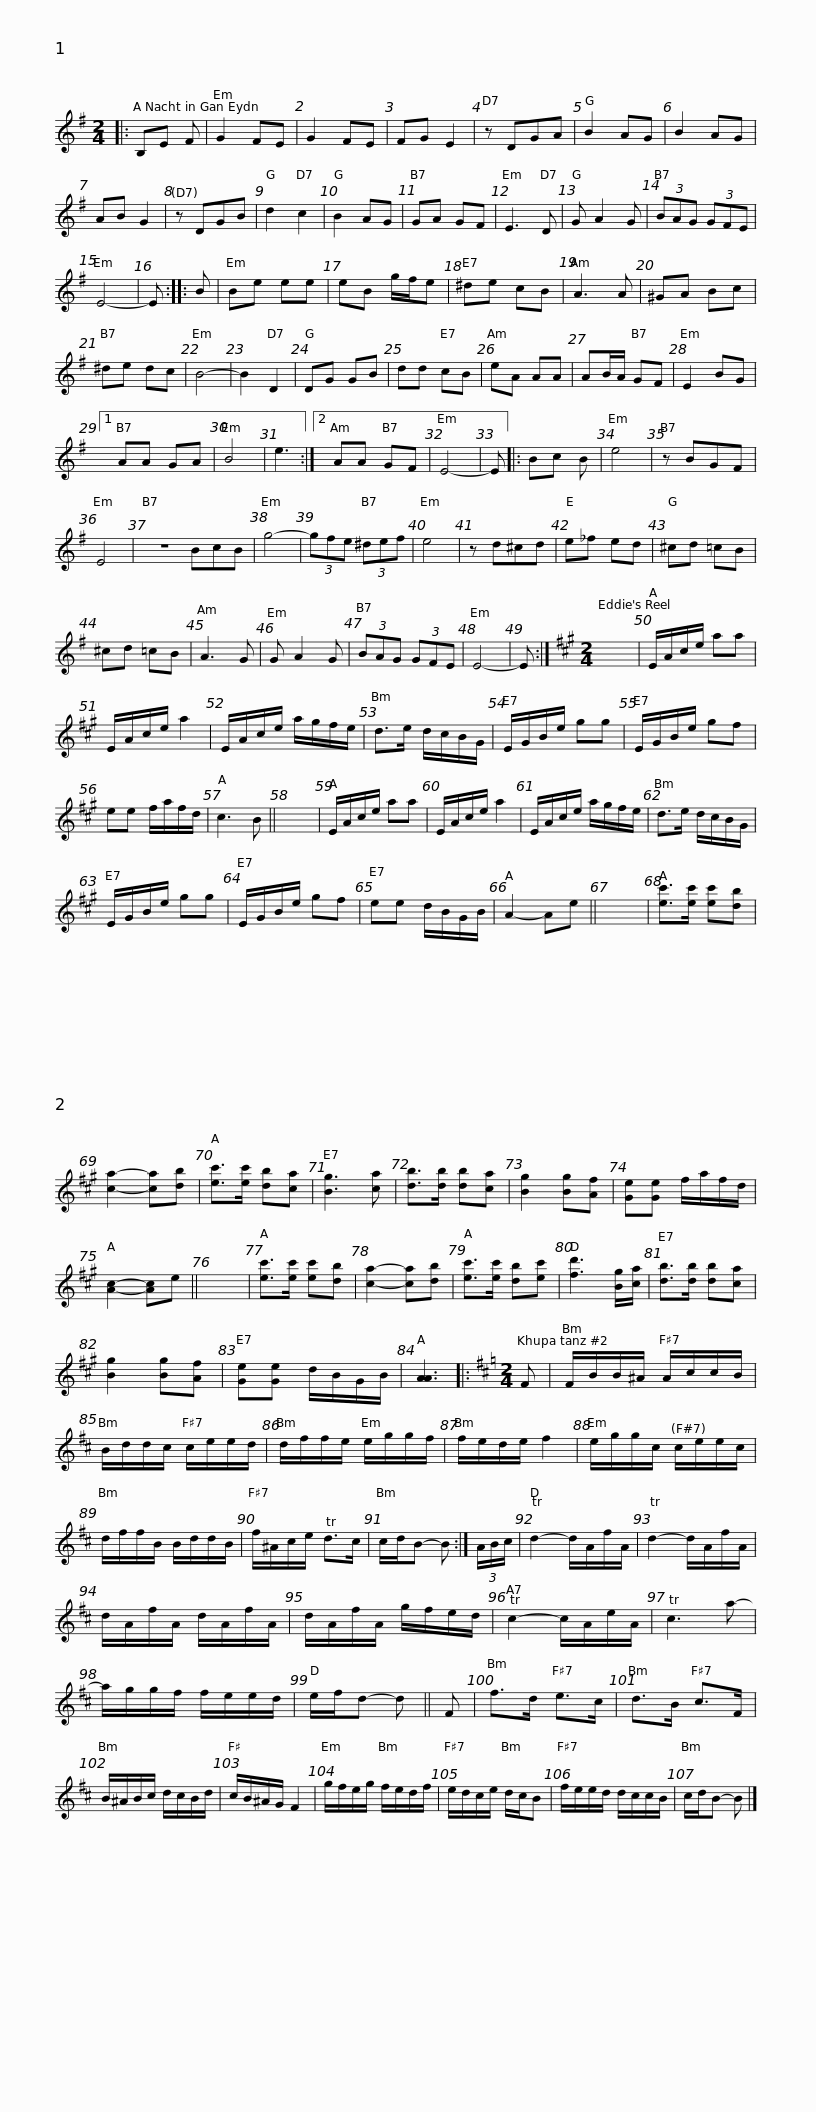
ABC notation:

X:1
L:1/8
M:2/4
I:linebreak $
K:Emin
V:1 treble
V:1
|: B,E F | G2 FE | G2 FE | FG E2 | z DGA | %5
 B2 AG | B2 AG | AB G2 | z DGB | d2 c2 | %10
 B2 AG | GA GF |$ E3 D | G A2 G | (3BAG (3GFE | %15
 E4- | E :: B | Be ee | eB g/f/e | %20
 ^de cB | A3 A | ^GA Bc |$ ^de dc | B4- | %25
 B2 D2 | DG GB | dd cB | eA AA | AB/A/ GF | %30
 E2 BG |1 AA GA | B4 | e3 :|2 AA GF |$ %35
 E4- | E |: Bc B | e4 | z BGF | %40
 E4 | z4 BcB | g4- | (3gfe (3^def | e4 | %45
 z d^cd | e_f ed |$ ^cd =cB | ^cd =cB | A3 G | %50
 G A2 G | (3BAG (3GFE | E4- | E :|[K:A][M:2/4] x4 | %55
 E/A/c/e/ aa | E/A/c/e/ a2 |$ E/A/c/e/ a/g/f/e/ | d>e d/c/B/G/ | E/G/B/e/ gg | %60
 E/G/B/e/ gf | ee f/a/f/d/ | c3 B || x4 | E/A/c/e/ aa |$ %65
 E/A/c/e/ a2 | E/A/c/e/ a/g/f/e/ | d>e d/c/B/G/ | E/G/B/e/ gg | E/G/B/e/ gf | %70
 ee d/B/G/B/ | A2- Ae || x4 |$ [ec']>[ec'] [ec'][db] | [ca]2- [ca][db] | %75
 [ec']>[ec'] [db][ca] | [Bg]3 [ca] | [db]>[db] [db][ca] | [Bg]2 [Bg][Af] | [Ge][Ge] f/a/f/d/ | %80
 [Ac]2- [Ac]e || x4 | [ec']>[ec'] [ec'][db] |$ [ca]2- [ca][db] | [ec']>[ec'] [db][ec'] | %85
 [fd']3 [Bg]/[ca]/ | [db]>[db] [db][ca] | [Bg]2 [Bg][Af] | [Ge][Ge] d/B/G/B/ | [AA]3 |: %90
[K:Bmin][M:2/4] F | F/B/B/^A/ A/c/c/B/ |$ B/d/d/c/ c/e/e/d/ | d/f/f/e/ e/g/g/f/ | f/e/d/e/ f2 | %95
 e/g/g/c/ c/e/e/c/ | d/f/f/B/ B/d/d/B/ | f/^A/c/e/ Td>c |$ c/d/B- B :| (3A/B/c/ | %100
 Td2- d/A/f/A/ | Td2- d/A/f/A/ | d/A/f/A/ d/A/f/A/ | d/A/f/A/ g/f/e/d/ | Tc2- c/A/e/A/ | %105
 Tc3 a- |$ a/g/g/f/ f/e/e/d/ | e/f/d- d || F | f>d e>c | %110
 d>B c>F | B/^A/B/c/ d/c/B/d/ | c/B/^A/G/ F2 | g/f/e/g/ f/e/d/f/ |$ e/d/c/e/ d/c/B | %115
 f/e/e/d/ d/c/c/B/ | c/d/B- B |] %117
